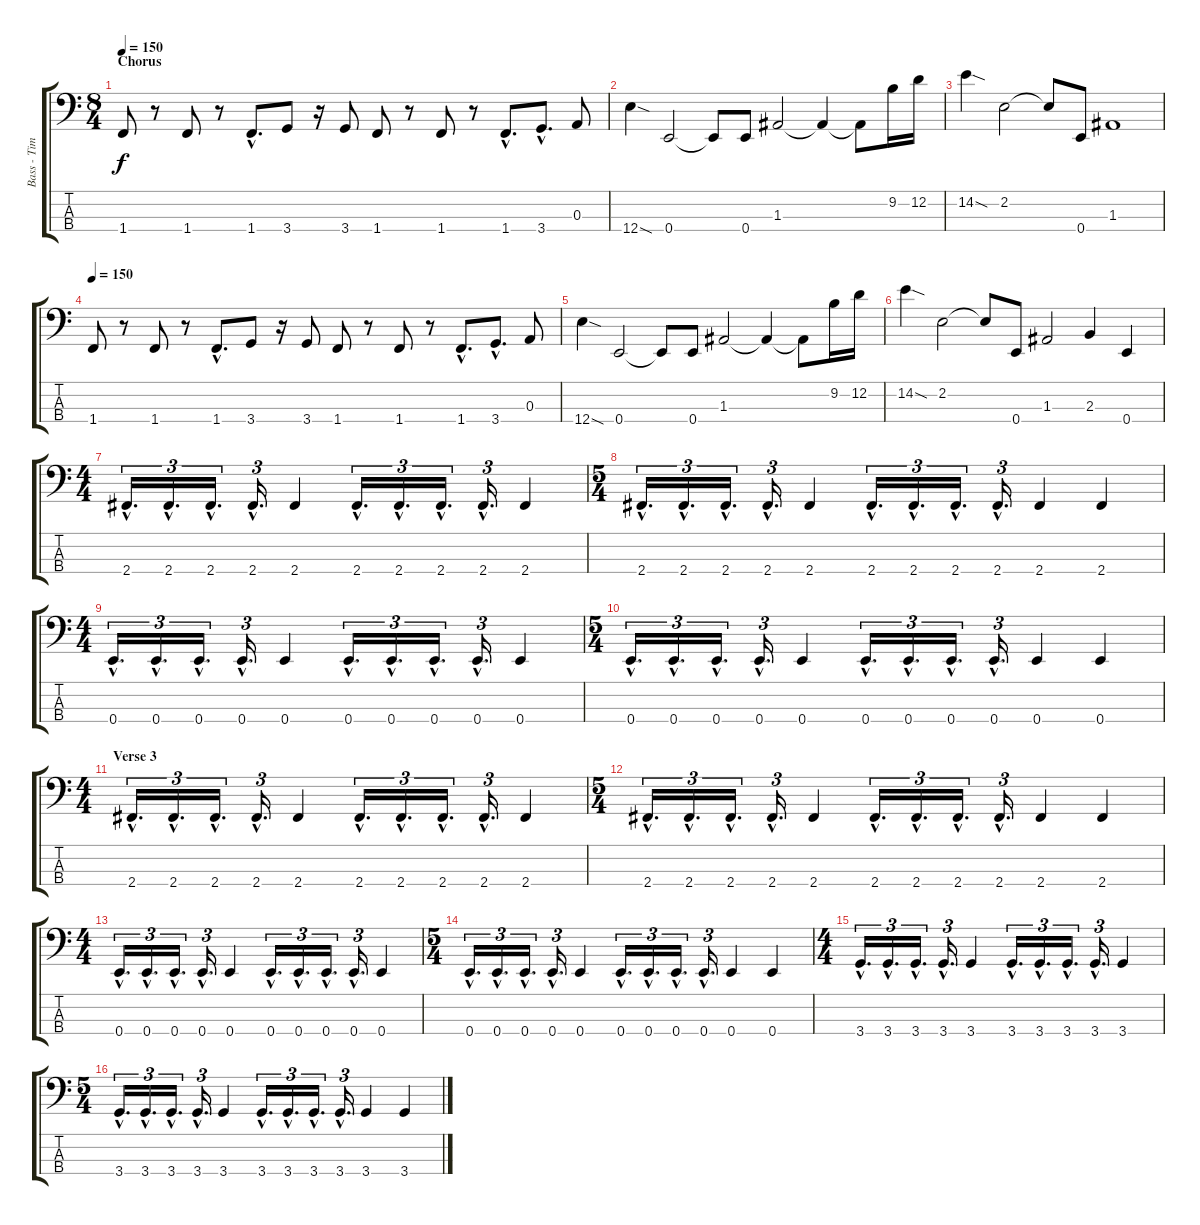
\track ("Bass - Timi Hansen" "Bass - Tim") {instrument slapbass2}
\staff {score tabs}
\tuning (G2 D2 A1 E1) {hide}
\ts (8 4)
\section ("" "Chorus")
\tempo 150
\clef f4
\ks c
1.4.8{dy f} r.8 1.4.8 r.8 1.4{hac}.8{d} 3.4.8 r.16 3.4.8 1.4.8 r.8 1.4.8 r.8 1.4{hac}.8{d} 3.4{hac}.8{d} 0.3.8 |
12.4{sod}.4 0.4.2 0.4{t}.8 0.4.8 1.3.2 1.3{t}.4 1.3{t}.8 9.2.16 12.2.16 |
14.2{sod}.4 2.2.2 2.2{t}.8 0.4.8 1.3.1 |
\tempo 150
1.4.8 r.8 1.4.8 r.8 1.4{hac}.8{d} 3.4.8 r.16 3.4.8 1.4.8 r.8 1.4.8 r.8 1.4{hac}.8{d} 3.4{hac}.8{d} 0.3.8 |
12.4{sod}.4 0.4.2 0.4{t}.8 0.4.8 1.3.2 1.3{t}.4 1.3{t}.8 9.2.16 12.2.16 |
14.2{sod}.4 2.2.2 2.2{t}.8 0.4.8 1.3.2 2.3.4 0.4.4 |
\ts (4 4)
2.4{hac}.16{d tu (3 2)} 2.4{hac}.16{d tu (3 2)} 2.4{hac}.16{d tu (3 2)} 2.4{hac}.16{d tu (3 2)} 2.4.4 2.4{hac}.16{d tu (3 2)} 2.4{hac}.16{d tu (3 2)} 2.4{hac}.16{d tu (3 2)} 2.4{hac}.16{d tu (3 2)} 2.4.4 |
\ts (5 4)
2.4{hac}.16{d tu (3 2)} 2.4{hac}.16{d tu (3 2)} 2.4{hac}.16{d tu (3 2)} 2.4{hac}.16{d tu (3 2)} 2.4.4 2.4{hac}.16{d tu (3 2)} 2.4{hac}.16{d tu (3 2)} 2.4{hac}.16{d tu (3 2)} 2.4{hac}.16{d tu (3 2)} 2.4.4 2.4.4 |
\ts (4 4)
0.4{hac}.16{d tu (3 2)} 0.4{hac}.16{d tu (3 2)} 0.4{hac}.16{d tu (3 2)} 0.4{hac}.16{d tu (3 2)} 0.4.4 0.4{hac}.16{d tu (3 2)} 0.4{hac}.16{d tu (3 2)} 0.4{hac}.16{d tu (3 2)} 0.4{hac}.16{d tu (3 2)} 0.4.4 |
\ts (5 4)
0.4{hac}.16{d tu (3 2)} 0.4{hac}.16{d tu (3 2)} 0.4{hac}.16{d tu (3 2)} 0.4{hac}.16{d tu (3 2)} 0.4.4 0.4{hac}.16{d tu (3 2)} 0.4{hac}.16{d tu (3 2)} 0.4{hac}.16{d tu (3 2)} 0.4{hac}.16{d tu (3 2)} 0.4.4 0.4.4 |
\ts (4 4)
\section ("" "Verse 3")
2.4{hac}.16{d tu (3 2)} 2.4{hac}.16{d tu (3 2)} 2.4{hac}.16{d tu (3 2)} 2.4{hac}.16{d tu (3 2)} 2.4.4 2.4{hac}.16{d tu (3 2)} 2.4{hac}.16{d tu (3 2)} 2.4{hac}.16{d tu (3 2)} 2.4{hac}.16{d tu (3 2)} 2.4.4 |
\ts (5 4)
2.4{hac}.16{d tu (3 2)} 2.4{hac}.16{d tu (3 2)} 2.4{hac}.16{d tu (3 2)} 2.4{hac}.16{d tu (3 2)} 2.4.4 2.4{hac}.16{d tu (3 2)} 2.4{hac}.16{d tu (3 2)} 2.4{hac}.16{d tu (3 2)} 2.4{hac}.16{d tu (3 2)} 2.4.4 2.4.4 |
\ts (4 4)
0.4{hac}.16{d tu (3 2)} 0.4{hac}.16{d tu (3 2)} 0.4{hac}.16{d tu (3 2)} 0.4{hac}.16{d tu (3 2)} 0.4.4 0.4{hac}.16{d tu (3 2)} 0.4{hac}.16{d tu (3 2)} 0.4{hac}.16{d tu (3 2)} 0.4{hac}.16{d tu (3 2)} 0.4.4 |
\ts (5 4)
0.4{hac}.16{d tu (3 2)} 0.4{hac}.16{d tu (3 2)} 0.4{hac}.16{d tu (3 2)} 0.4{hac}.16{d tu (3 2)} 0.4.4 0.4{hac}.16{d tu (3 2)} 0.4{hac}.16{d tu (3 2)} 0.4{hac}.16{d tu (3 2)} 0.4{hac}.16{d tu (3 2)} 0.4.4 0.4.4 |
\ts (4 4)
3.4{hac}.16{d tu (3 2)} 3.4{hac}.16{d tu (3 2)} 3.4{hac}.16{d tu (3 2)} 3.4{hac}.16{d tu (3 2)} 3.4.4 3.4{hac}.16{d tu (3 2)} 3.4{hac}.16{d tu (3 2)} 3.4{hac}.16{d tu (3 2)} 3.4{hac}.16{d tu (3 2)} 3.4.4 |
\ts (5 4)
3.4{hac}.16{d tu (3 2)} 3.4{hac}.16{d tu (3 2)} 3.4{hac}.16{d tu (3 2)} 3.4{hac}.16{d tu (3 2)} 3.4.4 3.4{hac}.16{d tu (3 2)} 3.4{hac}.16{d tu (3 2)} 3.4{hac}.16{d tu (3 2)} 3.4{hac}.16{d tu (3 2)} 3.4.4 3.4.4
